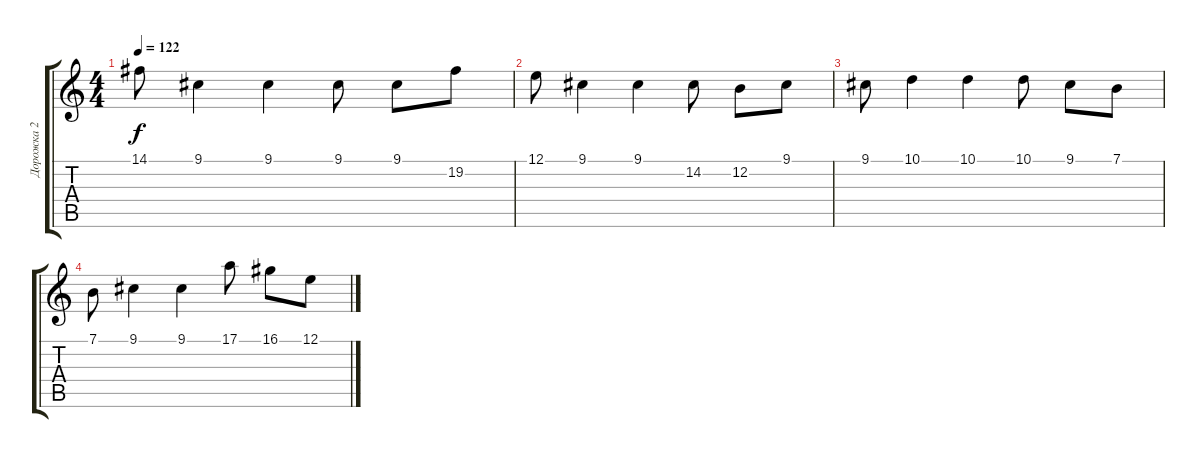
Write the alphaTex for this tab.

\track ("Дорожка 2" "Дорожка 2") {instrument brightacousticpiano}
\staff {score tabs}
\tuning (E4 B3 G3 D3 A2 E2) {hide}
\ts (4 4)
\tempo 122
\clef g2
\ks c
14.1.8{dy f} 9.1.4 9.1.4 9.1.8 9.1.8 19.2.8 |
12.1.8 9.1.4 9.1.4 14.2.8 12.2.8 9.1.8 |
9.1.8 10.1.4 10.1.4 10.1.8 9.1.8 7.1.8 |
7.1.8 9.1.4 9.1.4 17.1.8 16.1.8 12.1.8
